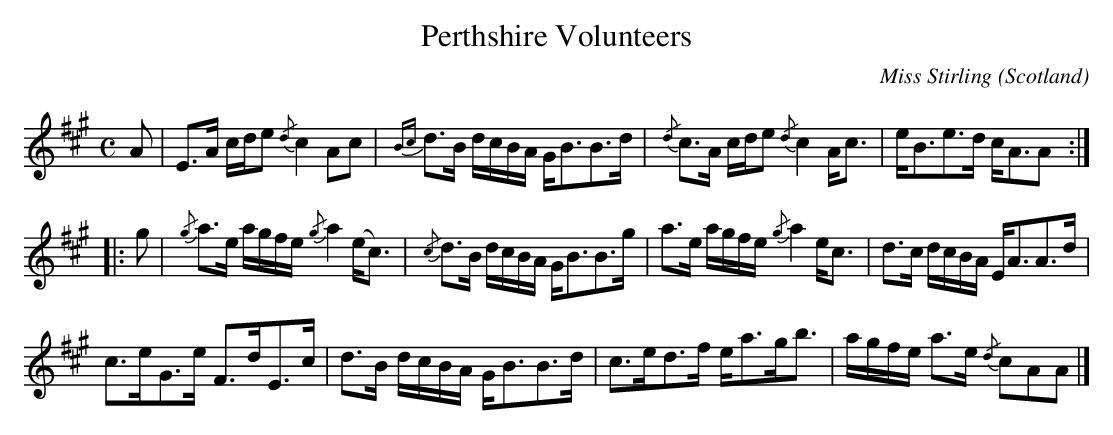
X:1
T:Perthshire Volunteers
C:Miss Stirling
O:Scotland
M:C
L:1/8
K:A
A | E>A c/2d/2e {/d}c2 Ac | {Bc}d>B d/2c/2B/2A/2 G<BB>d | {/d}c>A c/2d/2e {/d}c2 A<c | e<Be>d c<AA ::
g | {/g}a>e a/2g/2f/2e/2 {/g}a2 (e<c) | {/c}d>B d/2c/2B/2A/2 G<BB>g | a>e a/2g/2f/2e/2 {/g}a2 e<c | d>c d/2c/2B/2A/2 E<AA>d |
c>eG>e F>dE>c | d>B d/2c/2B/2A/2 G<BB>d | c>ed>f e<ag<b | a/2g/2f/2e/2 a>e {/d}cAA |]
